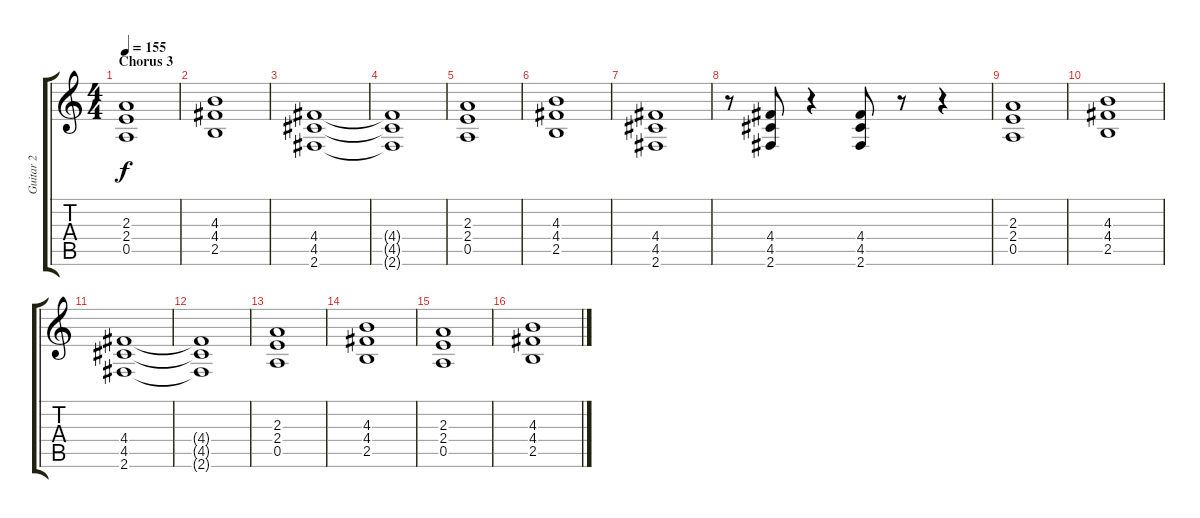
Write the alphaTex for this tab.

\track ("Guitar 2" "Guitar 2") {instrument overdrivenguitar}
\staff {score tabs}
\tuning (E4 B3 G3 D3 A2 E2) {hide}
\ts (4 4)
\section ("" "Chorus 3")
\tempo 155
\clef g2
\ks c
(2.3 2.4 0.5).1{dy f} |
(4.3 4.4 2.5).1 |
(4.4 4.5 2.6).1 |
(4.4{t} 4.5{t} 2.6{t}).1 |
(2.3 2.4 0.5).1 |
(4.3 4.4 2.5).1 |
(4.4 4.5 2.6).1 |
r.8 (4.4 4.5 2.6).8 r.4 (4.4 4.5 2.6).8 r.8 r.4 |
(2.3 2.4 0.5).1 |
(4.3 4.4 2.5).1 |
(4.4 4.5 2.6).1 |
(4.4{t} 4.5{t} 2.6{t}).1 |
(2.3 2.4 0.5).1 |
(4.3 4.4 2.5).1 |
(2.3 2.4 0.5).1 |
(4.3 4.4 2.5).1
